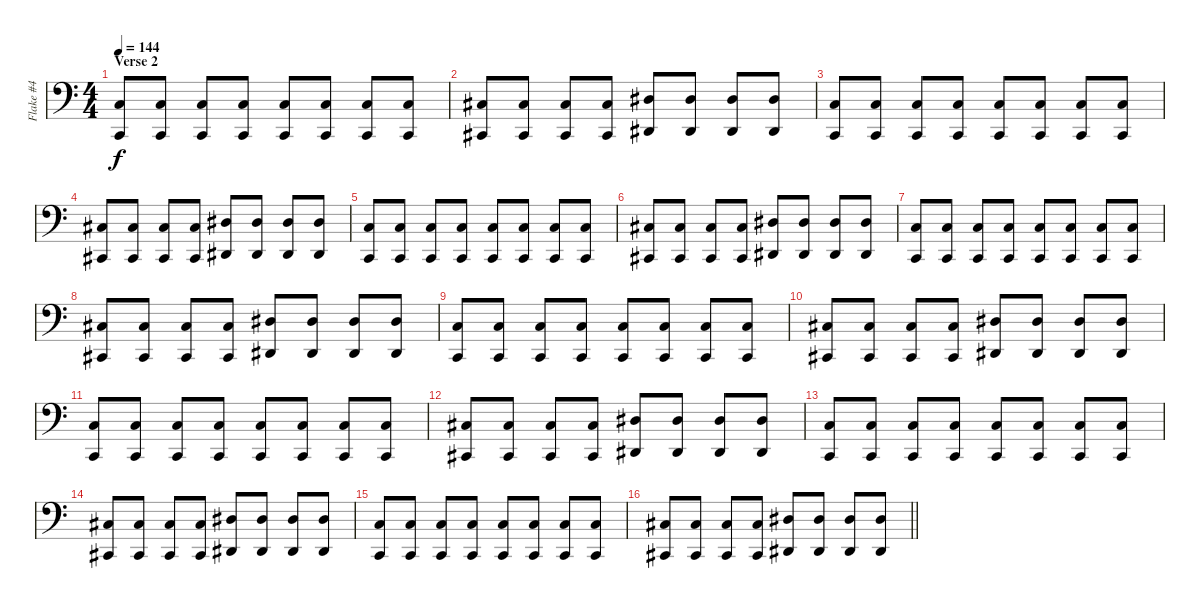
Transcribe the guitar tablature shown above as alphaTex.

\track ("Flake #4" "Flake #4") {instrument synthbass2}
\staff {score}
\tuning (G2 D2 A1 E1 B0) {hide}
\ts (4 4)
\section ("" "Verse 2")
\tempo 144
\clef f4
\ks c
(3.3 1.5).8{dy f instrument synthbass2} (3.3 1.5).8 (3.3 1.5).8 (3.3 1.5).8 (3.3 1.5).8 (3.3 1.5).8 (3.3 1.5).8 (3.3 1.5).8 |
(4.3 2.5).8 (4.3 2.5).8 (4.3 2.5).8 (4.3 2.5).8 (6.3 4.5).8 (6.3 4.5).8 (6.3 4.5).8 (6.3 4.5).8 |
(3.3 1.5).8 (3.3 1.5).8 (3.3 1.5).8 (3.3 1.5).8 (3.3 1.5).8 (3.3 1.5).8 (3.3 1.5).8 (3.3 1.5).8 |
(4.3 2.5).8 (4.3 2.5).8 (4.3 2.5).8 (4.3 2.5).8 (6.3 4.5).8 (6.3 4.5).8 (6.3 4.5).8 (6.3 4.5).8 |
(3.3 1.5).8 (3.3 1.5).8 (3.3 1.5).8 (3.3 1.5).8 (3.3 1.5).8 (3.3 1.5).8 (3.3 1.5).8 (3.3 1.5).8 |
(4.3 2.5).8 (4.3 2.5).8 (4.3 2.5).8 (4.3 2.5).8 (6.3 4.5).8 (6.3 4.5).8 (6.3 4.5).8 (6.3 4.5).8 |
(3.3 1.5).8 (3.3 1.5).8 (3.3 1.5).8 (3.3 1.5).8 (3.3 1.5).8 (3.3 1.5).8 (3.3 1.5).8 (3.3 1.5).8 |
(4.3 2.5).8 (4.3 2.5).8 (4.3 2.5).8 (4.3 2.5).8 (6.3 4.5).8 (6.3 4.5).8 (6.3 4.5).8 (6.3 4.5).8 |
(3.3 1.5).8 (3.3 1.5).8 (3.3 1.5).8 (3.3 1.5).8 (3.3 1.5).8 (3.3 1.5).8 (3.3 1.5).8 (3.3 1.5).8 |
(4.3 2.5).8 (4.3 2.5).8 (4.3 2.5).8 (4.3 2.5).8 (6.3 4.5).8 (6.3 4.5).8 (6.3 4.5).8 (6.3 4.5).8 |
(3.3 1.5).8 (3.3 1.5).8 (3.3 1.5).8 (3.3 1.5).8 (3.3 1.5).8 (3.3 1.5).8 (3.3 1.5).8 (3.3 1.5).8 |
(4.3 2.5).8 (4.3 2.5).8 (4.3 2.5).8 (4.3 2.5).8 (6.3 4.5).8 (6.3 4.5).8 (6.3 4.5).8 (6.3 4.5).8 |
(3.3 1.5).8 (3.3 1.5).8 (3.3 1.5).8 (3.3 1.5).8 (3.3 1.5).8 (3.3 1.5).8 (3.3 1.5).8 (3.3 1.5).8 |
(4.3 2.5).8 (4.3 2.5).8 (4.3 2.5).8 (4.3 2.5).8 (6.3 4.5).8 (6.3 4.5).8 (6.3 4.5).8 (6.3 4.5).8 |
(3.3 1.5).8 (3.3 1.5).8 (3.3 1.5).8 (3.3 1.5).8 (3.3 1.5).8 (3.3 1.5).8 (3.3 1.5).8 (3.3 1.5).8 |
\barLineRight lightlight
(4.3 2.5).8 (4.3 2.5).8 (4.3 2.5).8 (4.3 2.5).8 (6.3 4.5).8 (6.3 4.5).8 (6.3 4.5).8 (6.3 4.5).8
